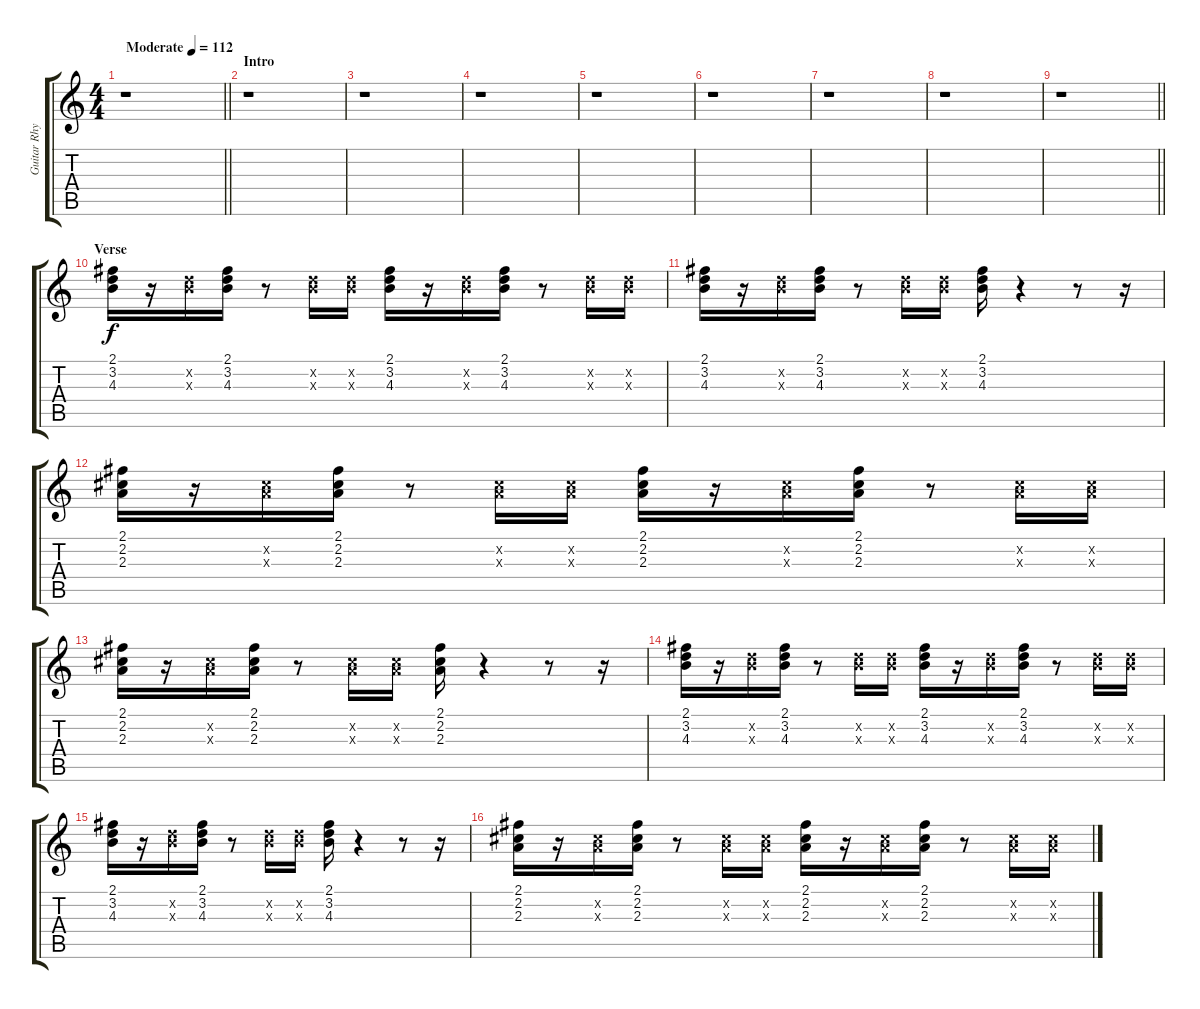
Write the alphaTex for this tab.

\track ("Guitar Rhytem" "Guitar Rhy") {instrument electricguitarclean}
\staff {score tabs}
\tuning (E4 B3 G3 D3 A2 E2) {hide}
\ts (4 4)
\tempo (112 "Moderate")
\clef g2
\barLineRight lightlight
\ks c
r.1{dy f instrument electricguitarclean} |
\section ("" "Intro")
r.1 |
r.1 |
r.1 |
r.1 |
r.1 |
r.1 |
r.1 |
\barLineRight lightlight
r.1 |
\section ("" "Verse")
(2.1 3.2 4.3).16 r.16 (3.2{x} 4.3{x}).16 (2.1 3.2 4.3).16 r.8 (3.2{x} 4.3{x}).16 (3.2{x} 4.3{x}).16 (2.1 3.2 4.3).16 r.16 (3.2{x} 4.3{x}).16 (2.1 3.2 4.3).16 r.8 (3.2{x} 4.3{x}).16 (3.2{x} 4.3{x}).16 |
(2.1 3.2 4.3).16 r.16 (3.2{x} 4.3{x}).16 (2.1 3.2 4.3).16 r.8 (3.2{x} 4.3{x}).16 (3.2{x} 4.3{x}).16 (2.1 3.2 4.3).16 r.4 r.8 r.16 |
(2.1 2.2 2.3).16 r.16 (2.2{x} 2.3{x}).16 (2.1 2.2 2.3).16 r.8 (2.2{x} 2.3{x}).16 (2.2{x} 2.3{x}).16 (2.1 2.2 2.3).16 r.16 (2.2{x} 2.3{x}).16 (2.1 2.2 2.3).16 r.8 (2.2{x} 2.3{x}).16 (2.2{x} 2.3{x}).16 |
(2.1 2.2 2.3).16 r.16 (2.2{x} 2.3{x}).16 (2.1 2.2 2.3).16 r.8 (2.2{x} 2.3{x}).16 (2.2{x} 2.3{x}).16 (2.1 2.2 2.3).16 r.4 r.8 r.16 |
(2.1 3.2 4.3).16 r.16 (3.2{x} 4.3{x}).16 (2.1 3.2 4.3).16 r.8 (3.2{x} 4.3{x}).16 (3.2{x} 4.3{x}).16 (2.1 3.2 4.3).16 r.16 (3.2{x} 4.3{x}).16 (2.1 3.2 4.3).16 r.8 (3.2{x} 4.3{x}).16 (3.2{x} 4.3{x}).16 |
(2.1 3.2 4.3).16 r.16 (3.2{x} 4.3{x}).16 (2.1 3.2 4.3).16 r.8 (3.2{x} 4.3{x}).16 (3.2{x} 4.3{x}).16 (2.1 3.2 4.3).16 r.4 r.8 r.16 |
(2.1 2.2 2.3).16 r.16 (2.2{x} 2.3{x}).16 (2.1 2.2 2.3).16 r.8 (2.2{x} 2.3{x}).16 (2.2{x} 2.3{x}).16 (2.1 2.2 2.3).16 r.16 (2.2{x} 2.3{x}).16 (2.1 2.2 2.3).16 r.8 (2.2{x} 2.3{x}).16 (2.2{x} 2.3{x}).16
